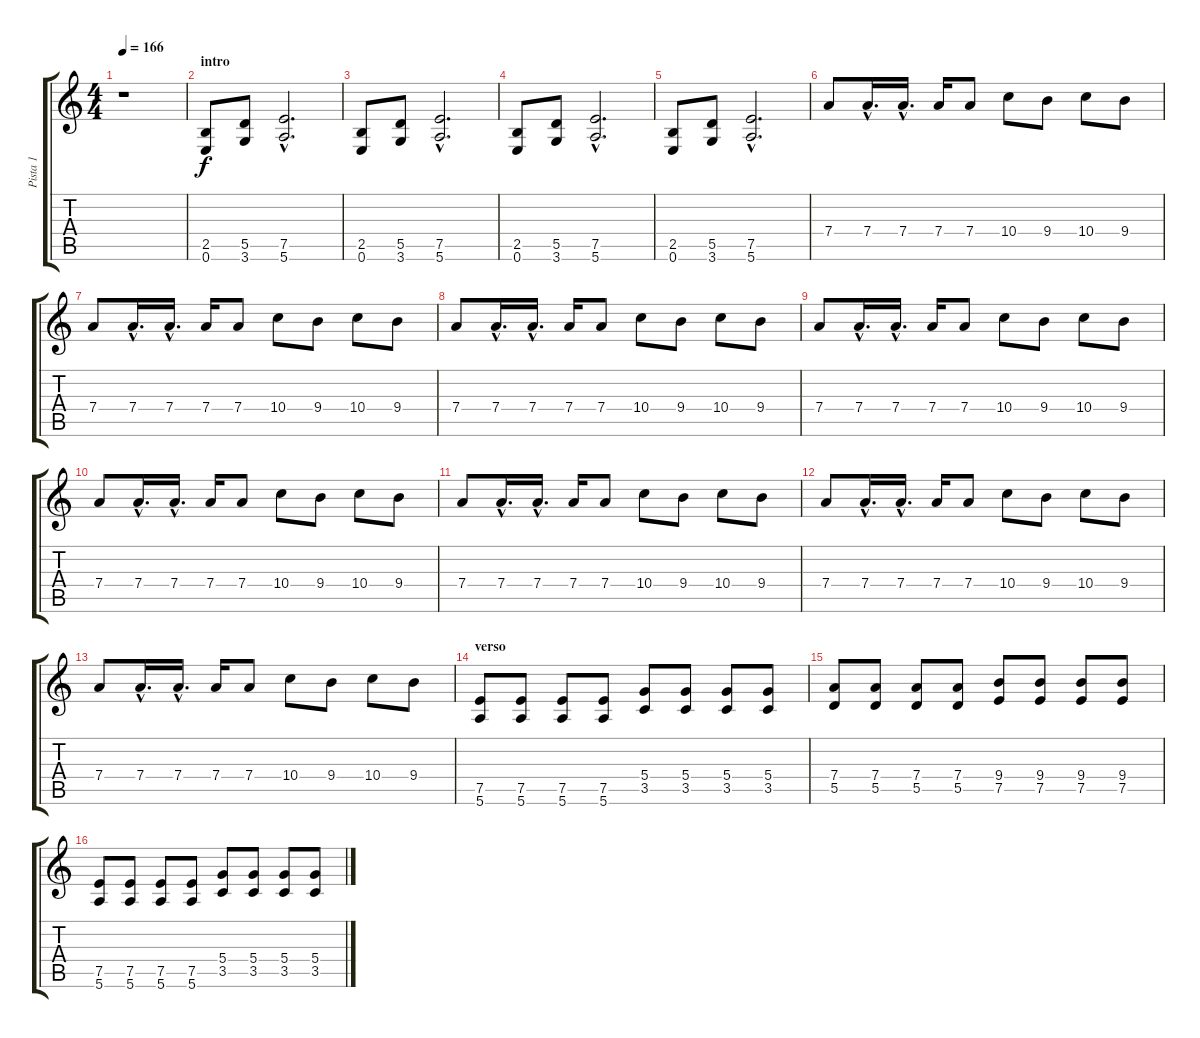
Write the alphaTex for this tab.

\track ("Pista 1" "Pista 1") {instrument distortionguitar}
\staff {score tabs}
\tuning (E4 B3 G3 D3 A2 E2) {hide}
\ts (4 4)
\tempo 166
\clef g2
\ks c
r.1{dy f instrument distortionguitar} |
\section ("" "intro")
(2.5 0.6).8 (5.5 3.6).8 (7.5{hac} 5.6{hac}).2{d} |
(2.5 0.6).8 (5.5 3.6).8 (7.5{hac} 5.6{hac}).2{d} |
(2.5 0.6).8 (5.5 3.6).8 (7.5{hac} 5.6{hac}).2{d} |
(2.5 0.6).8 (5.5 3.6).8 (7.5{hac} 5.6{hac}).2{d} |
7.4.8 7.4{hac}.16{d} 7.4{hac}.16{d} 7.4.16 7.4.8 10.4.8 9.4.8 10.4.8 9.4.8 |
7.4.8 7.4{hac}.16{d} 7.4{hac}.16{d} 7.4.16 7.4.8 10.4.8 9.4.8 10.4.8 9.4.8 |
7.4.8 7.4{hac}.16{d} 7.4{hac}.16{d} 7.4.16 7.4.8 10.4.8 9.4.8 10.4.8 9.4.8 |
7.4.8 7.4{hac}.16{d} 7.4{hac}.16{d} 7.4.16 7.4.8 10.4.8 9.4.8 10.4.8 9.4.8 |
7.4.8 7.4{hac}.16{d} 7.4{hac}.16{d} 7.4.16 7.4.8 10.4.8 9.4.8 10.4.8 9.4.8 |
7.4.8 7.4{hac}.16{d} 7.4{hac}.16{d} 7.4.16 7.4.8 10.4.8 9.4.8 10.4.8 9.4.8 |
7.4.8 7.4{hac}.16{d} 7.4{hac}.16{d} 7.4.16 7.4.8 10.4.8 9.4.8 10.4.8 9.4.8 |
7.4.8 7.4{hac}.16{d} 7.4{hac}.16{d} 7.4.16 7.4.8 10.4.8 9.4.8 10.4.8 9.4.8 |
\section ("" "verso")
(7.5 5.6).8 (7.5 5.6).8 (7.5 5.6).8 (7.5 5.6).8 (5.4 3.5).8 (5.4 3.5).8 (5.4 3.5).8 (5.4 3.5).8 |
(7.4 5.5).8 (7.4 5.5).8 (7.4 5.5).8 (7.4 5.5).8 (9.4 7.5).8 (9.4 7.5).8 (9.4 7.5).8 (9.4 7.5).8 |
(7.5 5.6).8 (7.5 5.6).8 (7.5 5.6).8 (7.5 5.6).8 (5.4 3.5).8 (5.4 3.5).8 (5.4 3.5).8 (5.4 3.5).8
